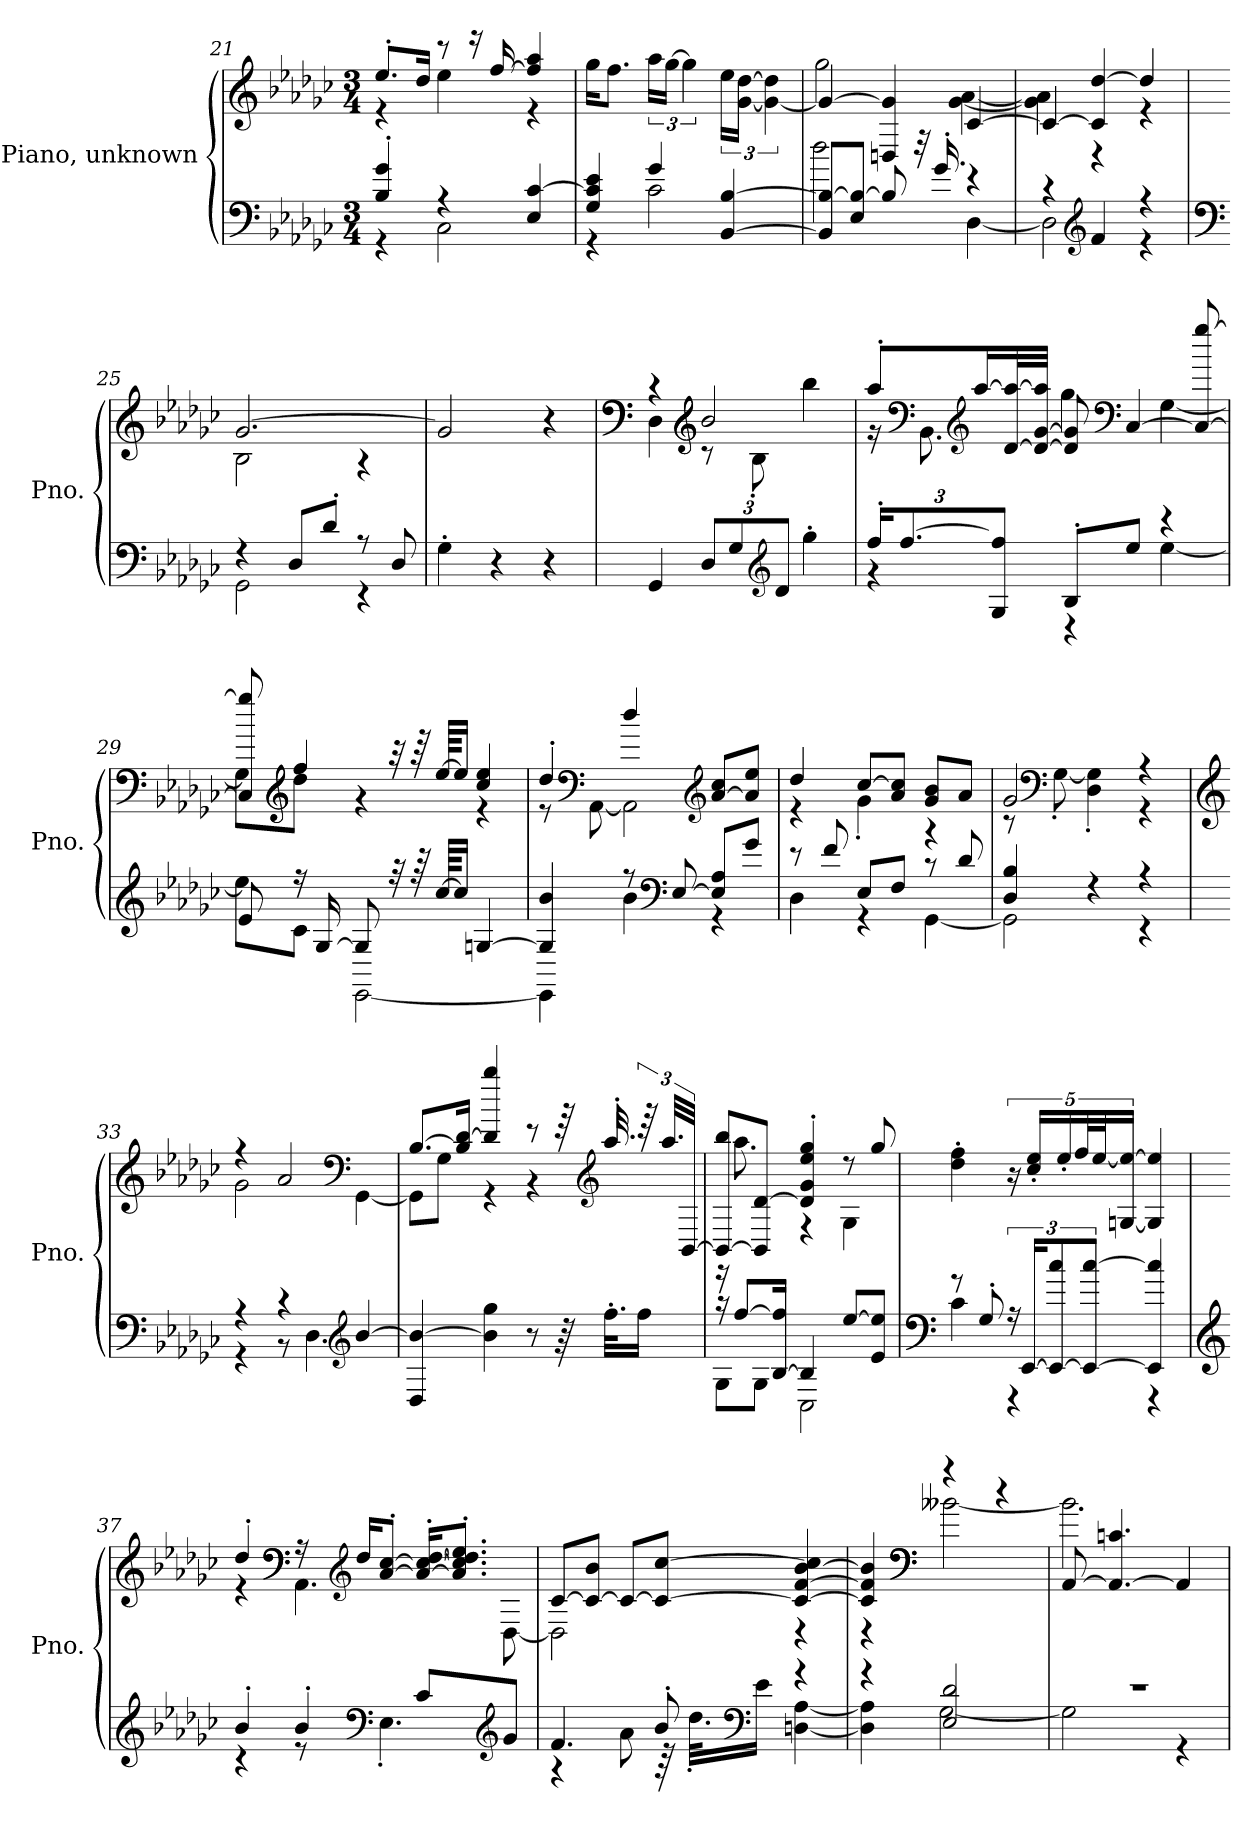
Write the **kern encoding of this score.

**kern	**kern
*part1	*part1
*staff2	*staff1
*I"Piano, unknown	*
*I'Pno.	*
!!LO:LB:g=z
*clefF4	*clefG2
*k[b-e-a-d-g-c-]	*k[b-e-a-d-g-c-]
*M3/4	*M3/4
=21	=21
*^	*^
4B-/' 4g-/'	4r	8.ee-'/L	4r
.	.	16dd-/Jk	.
4r	2C-\	8r	4ee-\
.	.	16r	.
.	.	[16ff/	.
4E-/ [4c-/	.	4ff/] 4aa-/	4r
*	*	*v	*v
=22	=22	=22
4G-/ 4c-/] 4e-/	4r	16gg-\KL
.	.	8.ff\J
4g-/	2c-\	24aa-\LL
.	.	[24gg-\JJ
.	.	6gg-\]
[4BB-/ [4B-/	.	24ee-\LL
.	.	[24g-\ [24dd-\JJ
.	.	6g-\_ 6dd-\]
=23	=23	=23
*	*	*^
8BB-/] 8B-/_L	2dd-\	4g-/_	2gg-\
8E-/ 8B-/_J	.	.	.
8B-/]	.	4Dn/ 4g-/]	.
32r	.	.	.
16.g-'/	.	.	.
4r	[4D-\	[4c-/	[4g-\ [4a-\
=24	=24	=24	=24
4r	2D-\]	4c-/_	4g-\] 4a-\]
*clefG2	*	*	*
4f/	.	4c-/] [4dd-/	4r
4r	4r	4dd-/]	4r
=25	=25	=25	=25
*clefF4	*	*	*
4r	2GG-\	[2.g-/	2B-\
8D-/L	.	.	.
8d-'/J	.	.	.
8r	4r	.	4r
8D-/	.	.	.
*v	*v	*	*
*	*v	*v
!!LO:PB:g=z
=26	=26
4G-'\	2g-/]
4r	.
4r	4r
=27	=27
*	*clefF4
*	*^
4GG-/	4r	4D-\
*	*clefG2	*
*Xbrackettup	*	*
12D-/L	2b-/	8r
12G-/	.	.
.	.	8B-'\
*clefG2	*	*
12d-/J	.	.
4gg-'\	.	4bb-\
=28	=28	=28
*^	*	*
24ff'/KL	4r	8aa-'/L	16r
[12.ff/	.	.	.
*	*	*clefF4	*
.	.	.	8.BB-\
*	*	*clefG2	*
.	.	[16aa-/L	.
12G-/ 12ff/]J	.	.	.
.	.	[32d-/ 32aa-/_L	.
.	.	32d-/_ [32g-/ 32aa-/]JJJ	.
8B-'/L	4r	8d-/] 8g-/]	4gg-\
*	*	*clefF4	*
8ee-/J	.	[4C-/	.
4r	[4ee-\	.	[4G-\
.	.	8C-/_ [8gg-/	.
!!LO:LB:g=z	!!
=29	=29	=29	=29
8e-/	8ee-\L]	8C-/] 8gg-/]	8G-\L]
*	*	*clefG2	*
16r	8c-\J	4ff/	8dd-\J
[16G-/	.	.	.
8G-/]	[2EE-\	.	4r
32r	.	32r	.
64r	.	64r	.
[64cc-/KKLL	.	[64ee-/KKLL	.
16cc-/JJ]	.	16ee-/JJ]	.
[4Gn/	.	4cc-/ 4ee-/	4r
=30	=30	=30	=30
4G/] 4b-/	4EE-\]	4dd-'/	8r
*	*	*clefF4	*
.	.	.	[8AA-\
8r	4b-\	4dd-/	2AA-\]
*clefF4	*	*	*
[8E-/	.	.	.
*	*	*clefG2	*
8E-/] 8A-/L	4r	[8a-/ 8cc-/L	.
8g-/J	.	8a-/] 8ee-/J	.
=31	=31	=31	=31
8r	4D-\	4dd-/	4r
8f/	.	.	.
8E-/L	4r	[8cc-/L	4g-'\
8F/J	.	8a-/ 8cc-/]J	.
8r	[4GG-\	8g-/ 8b-/L	4r
8d-/	.	8a-/J	.
!!LO:LB:g=z	!!
=32	=32	=32	=32
4D-/ 4B-/	2GG-\]	2g-/	8r
*	*	*clefF4	*
.	.	.	[8G-'\
4r	.	.	4D-\' 4G-\]'
4r	4r	4r	4r
=33	=33	=33	=33
*	*	*clefG2	*
4r	4r	4r	2g-\
4r	8r	2a-/	.
.	4.D-\	.	.
*clefG2	*	*clefF4	*
[4b-/	.	.	[4GG-\
*v	*v	*	*
=34	=34	=34
4D-/ 4b-/_	[8.B-/L	8GG-\L]
.	.	8G-\J
.	16B-/] [16d-/Jk	.
4b-\] 4gg-\	4d-/] 4bb-/	4r
8r	8r	4r
64r	64r	.
*	*clefG2	*
32.ff'\KLL	32.aa-'/	.
16ff\JJ	96r	.
.	48.aa-/LLL	.
.	[48BB-/JJJ	.
=35	=35	=35
*^	*	*
16r	8G-\L	8BB-/_ 8bb-/L	16r
[8ff/L	.	.	8.aa-\
.	8G-\J	8BB-/] [8d-/J	.
[16B-/ 16ff/]Jk	.	.	.
4B-/]	2C-\	4d-/]' 4g-/' 4ee-/' 4gg-/'	4r
[8ee-/L	.	8r	4G-\
8e-/ 8ee-/]J	.	8gg-/	.
*	*	*v	*v
!!LO:LB:g=z
=36	=36	=36
*clefF4	*	*
8r	4c-\	4dd-\' 4ff\'
8G-'/	.	.
*brackettup	*	*
24r	4r	20r
[24EE-/KL	.	.
.	.	20cc-/' 20ee-/'LL
12EE-/_ 12cc-/	.	.
.	.	20ee-'/
.	.	40ff/L
12EE-/_ [12cc-/J	.	.
.	.	[40ee-/J
.	.	[20Gn/ 20ee-/_JJ
4EE-/] 4cc-/]	4r	4G/] 4ee-/]
=37	=37	=37
*clefG2	*	*
*	*	*^
4b-'/	4r	4dd-'/	4r
*	*	*clefF4	*
4b-'/	8r	16r	4.AA-\
*	*	*clefG2	*
.	.	16dd-/KL	.
*clefF4	*	*	*
.	4.E-'\	[8a-/' [8cc-/'J	.
8c-/L	.	16a-/_' 16cc-/_' [16dd-/'KL	.
.	.	8.a-/]' 8.cc-/]' 8.dd-/]' 8.ee-/'J	.
*clefG2	*	*	*
8g-/J	.	.	[8D-\
=38	=38	=38	=38
4.f/	4r	[8c-/L	2D-\]
.	.	8c-/_ 8b-/J	.
.	8a-\	8c-/L_	.
8b-'/	64r	8c-/_ [8cc-/J	.
.	32.dd-'\KLL	.	.
*clefF4	*	*	*
.	16e-\JJ	.	.
4r	[4Dn\ [4A-\	4c-/_ [4f/ [4b-/ 4cc-/]	4r
!!LO:LB:g=z	!!
=39	=39	=39	=39
4r	4D\] 4A-\]	4c-/] 4f/] 4b-/]	4r
*	*	*clefF4	*
2E-/ 2d-/	[2G-\	4r	[2b--X\
.	.	4r	.
=40	=40	=40	=40
2.r	2G-\]	[8AA-/	2.b--\]
.	.	4.AA-/_ 4.cn/	.
.	4r	4AA-/]	.
*v	*v	*	*
*	*v	*v
=	=
*-	*-
